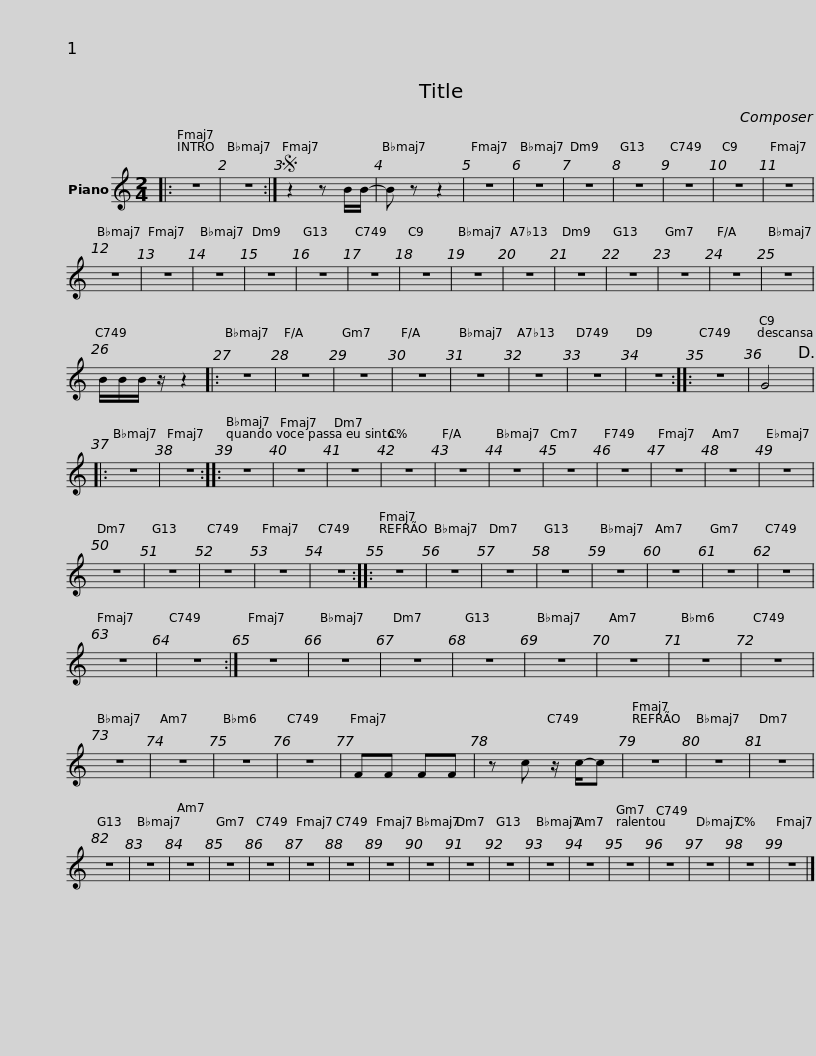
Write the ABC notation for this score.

X:1
L:1/8
M:2/4
I:linebreak $
K:C
V:1 treble
V:1
|: z4 | z4 :|S z2 z B/B/- | B z z2 | z4 | %5
 z4 | z4 | z4 |$ z4 | z4 | %10
 z4 | z4 | z4 | z4 | z4 |$ %15
 z4 | z4 | z4 | z4 | z4 | %20
 z4 | z4 |$ z4 | z4 | z4 | %25
 B/B/B/ z/ z2 |: z4 | z4 | z4 |$ z4 | %30
 z4 | z4 | z4 | z4 :: z4 | %35
 G4!D.S.! |:$ z4 | z4 :: z4 | z4 | %40
 z4 | z4 | z4 |$ z4 | z4 | %45
 z4 | z4 | z4 | z4 | z4 | %50
 z4 |$ z4 | z4 | z4 :: z4 | %55
 z4 | z4 | z4 | z4 |$ z4 | %60
 z4 | z4 | z4 | z4 :| z4 | %65
 z4 | z4 | z4 |$ z4 | z4 | %70
 z4 | z4 | z4 | z4 | z4 | %75
 z4 |$ FF FF | z c z/ c/-c | z4 | z4 | %80
 z4 | z4 | z4 | z4 | z4 |$ %85
 z4 | z4 | z4 | z4 | z4 | %90
 z4 | z4 |$ z4 | z4 | z4 | %95
 z4 | z4 | z4 | z4 |] %99
